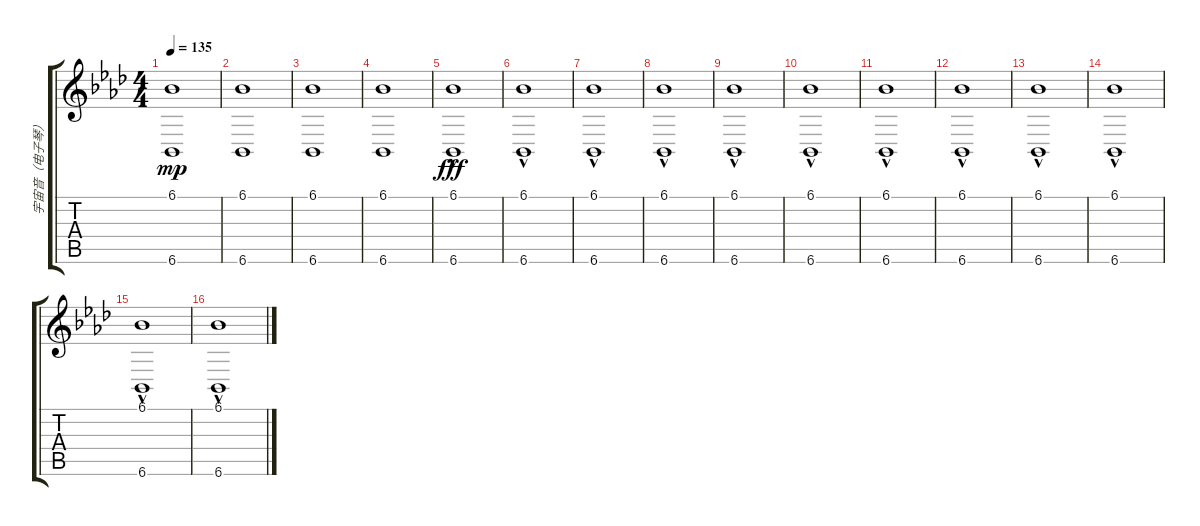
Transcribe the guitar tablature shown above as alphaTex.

\track ("宇宙音（电子琴）" "宇宙音（电子琴）") {instrument rockorgan}
\staff {score tabs}
\tuning (E4 B3 G3 D3 A2 E2) {hide}
\ts (4 4)
\tempo 135
\clef g2
\ks ab
(6.1 6.6).1{dy mp} |
(6.1 6.6).1 |
(6.1 6.6).1 |
(6.1 6.6).1 |
(6.1{hac} 6.6{hac}).1{dy fff} |
(6.1{hac} 6.6{hac}).1 |
(6.1{hac} 6.6{hac}).1 |
(6.1{hac} 6.6{hac}).1 |
(6.1{hac} 6.6{hac}).1 |
(6.1{hac} 6.6{hac}).1 |
(6.1{hac} 6.6{hac}).1 |
(6.1{hac} 6.6{hac}).1 |
(6.1{hac} 6.6{hac}).1 |
(6.1{hac} 6.6{hac}).1 |
(6.1{hac} 6.6{hac}).1 |
(6.1{hac} 6.6{hac}).1
